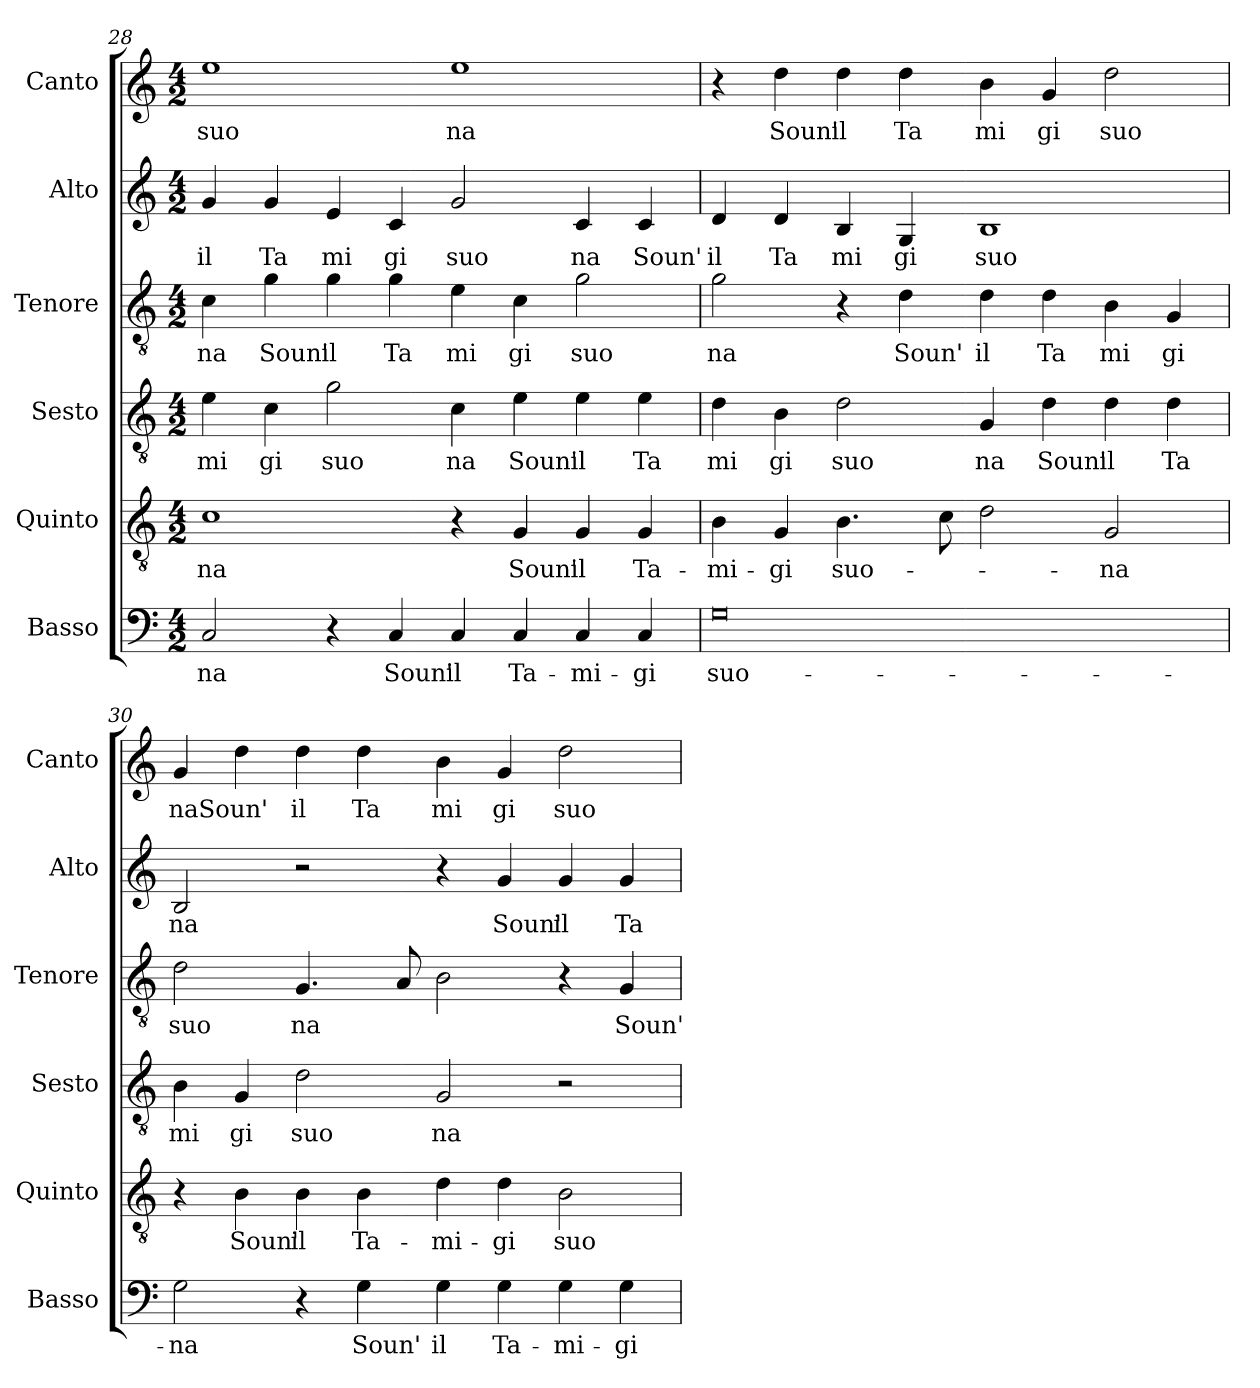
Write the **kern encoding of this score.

**kern	**text	**kern	**text	**kern	**text	**kern	**text	**kern	**text	**kern	**text
*part6	*part6	*part5	*part5	*part4	*part4	*part3	*part3	*part2	*part2	*part1	*part1
*staff6	*staff6	*staff5	*staff5	*staff4	*staff4	*staff3	*staff3	*staff2	*staff2	*staff1	*staff1
*I"Basso	*	*I"Quinto	*	*I"Sesto	*	*I"Tenore	*	*I"Alto	*	*I"Canto	*
*I'Basso	*	*I'Quinto	*	*I'Sesto	*	*I'Tenore	*	*I'Alto	*	*I'Canto	*
*clefF4	*	*clefGv2	*	*clefGv2	*	*clefGv2	*	*clefG2	*	*clefG2	*
*M4/2	*	*M4/2	*	*M4/2	*	*M4/2	*	*M4/2	*	*M4/2	*
=28	=28	=28	=28	=28	=28	=28	=28	=28	=28	=28	=28
!	!LO:LY:b:cj	!	!LO:LY:b:cj	!	!LO:LY:b:cj	!	!LO:LY:b:cj	!	!LO:LY:b:cj	!	!LO:LY:b:cj
2C/	-na	1c	-na	4e\	mi	4c\	na	4g/	il	1ee	suo
!	!	!	!	!	!LO:LY:b:cj	!	!LO:LY:b:cj	!	!LO:LY:b:cj	!	!
.	.	.	.	4c\	gi	4g\	Soun'	4g/	Ta	.	.
!	!	!	!	!	!LO:LY:b:cj	!	!LO:LY:b:cj	!	!LO:LY:b:cj	!	!
4r	.	.	.	2g\	suo	4g\	il	4e/	mi	.	.
!	!LO:LY:b:cj	!	!	!	!	!	!LO:LY:b:cj	!	!LO:LY:b:cj	!	!
4C/	Soun'	.	.	.	.	4g\	Ta	4c/	gi	.	.
!	!LO:LY:b:cj	!	!	!	!LO:LY:b:cj	!	!LO:LY:b:cj	!	!LO:LY:b:cj	!	!LO:LY:b:cj
4C/	il	4r	.	4c\	na	4e\	mi	2g/	suo	1ee	na
!	!LO:LY:b:cj	!	!LO:LY:b:cj	!	!LO:LY:b:cj	!	!LO:LY:b:cj	!	!	!	!
4C/	Ta-	4G/	Soun'	4e\	Soun'	4c\	gi	.	.	.	.
!	!LO:LY:b:cj	!	!LO:LY:b:cj	!	!LO:LY:b:cj	!	!LO:LY:b:cj	!	!LO:LY:b:cj	!	!
4C/	-mi-	4G/	il	4e\	il	2g\	suo	4c/	na	.	.
!	!LO:LY:b:cj	!	!LO:LY:b:cj	!	!LO:LY:b:cj	!	!	!	!LO:LY:b:cj	!	!
4C/	-gi	4G/	Ta-	4e\	Ta	.	.	4c/	Soun'	.	.
=29	=29	=29	=29	=29	=29	=29	=29	=29	=29	=29	=29
!	!LO:LY:b:cj	!	!LO:LY:b:cj	!	!LO:LY:b:cj	!	!LO:LY:b:cj	!	!LO:LY:b:cj	!	!
0G	suo-	4B\	-mi-	4d\	mi	2g\	na	4d/	il	4r	.
!	!	!	!LO:LY:b:cj	!	!LO:LY:b:cj	!	!	!	!LO:LY:b:cj	!	!LO:LY:b:cj
.	.	4G/	-gi	4B\	gi	.	.	4d/	Ta	4dd\	Soun'
!	!	!	!LO:LY:b	!	!LO:LY:b:cj	!	!	!	!LO:LY:b:cj	!	!LO:LY:b:cj
.	.	4.B\	suo-	2d\	suo	4r	.	4B/	mi	4dd\	il
!	!	!	!	!	!	!	!LO:LY:b:cj	!	!LO:LY:b:cj	!	!LO:LY:b:cj
.	.	.	.	.	.	4d\	Soun'	4G/	gi	4dd\	Ta
.	.	8c\	.	.	.	.	.	.	.	.	.
!	!	!	!	!	!LO:LY:b:cj	!	!LO:LY:b:cj	!	!LO:LY:b:cj	!	!LO:LY:b:cj
.	.	2d\	.	4G/	na	4d\	il	1B	suo	4b\	mi
!	!	!	!	!	!LO:LY:b:cj	!	!LO:LY:b:cj	!	!	!	!LO:LY:b:cj
.	.	.	.	4d\	Soun'	4d\	Ta	.	.	4g/	gi
!	!	!	!LO:LY:b:cj	!	!LO:LY:b:cj	!	!LO:LY:b:cj	!	!	!	!LO:LY:b:cj
.	.	2G/	-na	4d\	il	4B\	mi	.	.	2dd\	suo
!	!	!	!	!	!LO:LY:b:cj	!	!LO:LY:b:cj	!	!	!	!
.	.	.	.	4d\	Ta	4G/	gi	.	.	.	.
=30	=30	=30	=30	=30	=30	=30	=30	=30	=30	=30	=30
!	!LO:LY:b:cj	!	!	!	!LO:LY:b:cj	!	!LO:LY:b:cj	!	!LO:LY:b:cj	!	!LO:LY:b:cj
2G\	-na	4r	.	4B\	mi	2d\	suo	2B/	na	4g/	naSoun'
!	!	!	!LO:LY:b:cj	!	!LO:LY:b:cj	!	!	!	!	!	!
.	.	4B\	Soun'	4G/	gi	.	.	.	.	4dd\	.
!	!	!	!LO:LY:b:cj	!	!LO:LY:b:cj	!	!LO:LY:b	!	!	!	!LO:LY:b:cj
4r	.	4B\	il	2d\	suo	4.G/	na	2r	.	4dd\	il
!	!LO:LY:b:cj	!	!LO:LY:b:cj	!	!	!	!	!	!	!	!LO:LY:b:cj
4G\	Soun'	4B\	Ta-	.	.	.	.	.	.	4dd\	Ta
.	.	.	.	.	.	8A/	.	.	.	.	.
!	!LO:LY:b:cj	!	!LO:LY:b:cj	!	!LO:LY:b:cj	!	!	!	!	!	!LO:LY:b:cj
4G\	il	4d\	-mi-	2G/	na	2B\	.	4r	.	4b\	mi
!	!LO:LY:b:cj	!	!LO:LY:b:cj	!	!	!	!	!	!LO:LY:b:cj	!	!LO:LY:b:cj
4G\	Ta-	4d\	-gi	.	.	.	.	4g/	Soun'	4g/	gi
!	!LO:LY:b:cj	!	!LO:LY:b:cj	!	!	!	!	!	!LO:LY:b:cj	!	!LO:LY:b:cj
4G\	-mi-	2B\	suo-	2r	.	4r	.	4g/	il	2dd\	suo
!	!LO:LY:b:cj	!	!	!	!	!	!LO:LY:b:cj	!	!LO:LY:b:cj	!	!
4G\	-gi	.	.	.	.	4G/	Soun'	4g/	Ta	.	.
=	=	=	=	=	=	=	=	=	=	=	=
*-	*-	*-	*-	*-	*-	*-	*-	*-	*-	*-	*-
